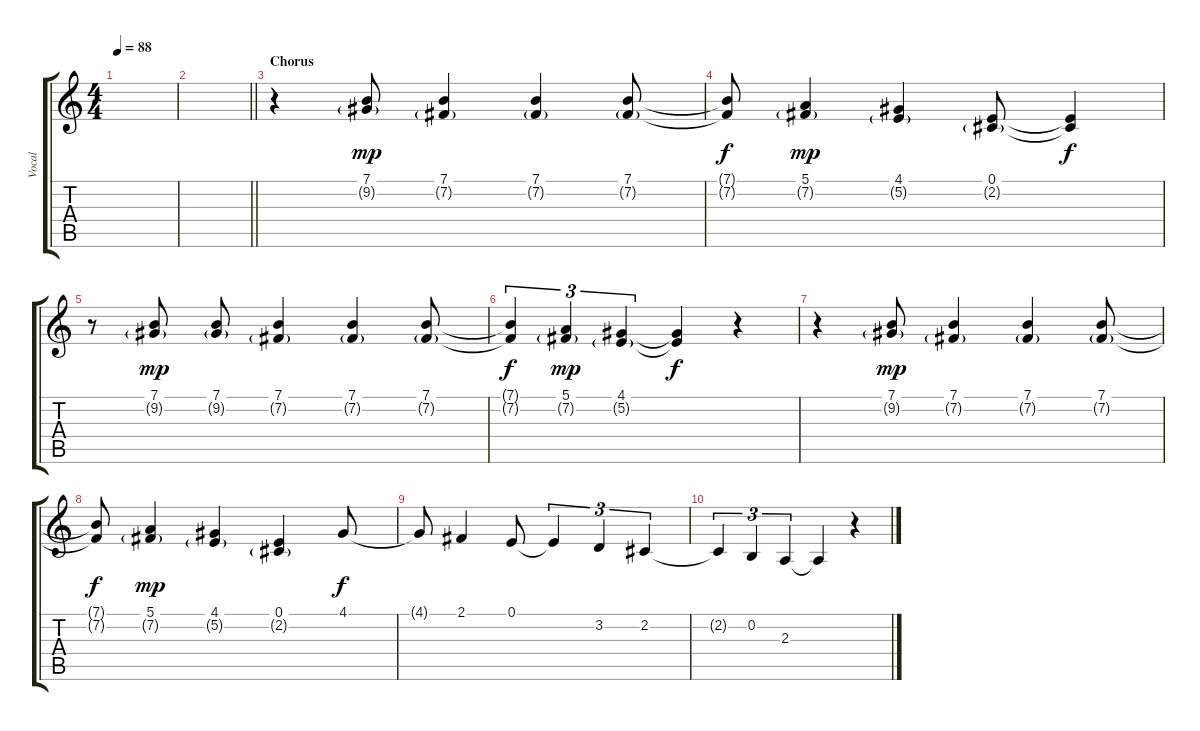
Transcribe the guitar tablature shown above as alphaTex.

\track ("Vocal" "Vocal") {instrument acousticgrandpiano}
\staff {score tabs}
\tuning (E4 B3 G3 D3 A2 E2) {hide}
\ts (4 4)
\tempo 88
\clef g2
\ks c
|
\barLineRight lightlight
|
\section ("" "Chorus")
r.4 (7.1 9.2{g}).8{dy mp} (7.1 7.2{g}).4 (7.1 7.2{g}).4 (7.1 7.2{g}).8 |
(7.1{t} 7.2{t}).8{dy f} (5.1 7.2{g}).4{dy mp} (4.1 5.2{g}).4 (0.1 2.2{g}).8 (0.1{t} 2.2{t}).4{dy f} |
r.8 (7.1 9.2{g}).8{dy mp} (7.1 9.2{g}).8 (7.1 7.2{g}).4 (7.1 7.2{g}).4 (7.1 7.2{g}).8 |
(7.1{t} 7.2{t}).4{tu (3 2) dy f} (5.1 7.2{g}).4{tu (3 2) dy mp} (4.1 5.2{g}).4{tu (3 2)} (4.1{t} 5.2{t}).4{dy f} r.4 |
r.4 (7.1 9.2{g}).8{dy mp} (7.1 7.2{g}).4 (7.1 7.2{g}).4 (7.1 7.2{g}).8 |
(7.1{t} 7.2{t}).8{dy f} (5.1 7.2{g}).4{dy mp} (4.1 5.2{g}).4 (0.1 2.2{g}).4 4.1.8{dy f} |
4.1{t}.8 2.1.4 0.1.8 0.1{t}.4{tu (3 2)} 3.2.4{tu (3 2)} 2.2.4{tu (3 2)} |
2.2{t}.4{tu (3 2)} 0.2.4{tu (3 2)} 2.3.4{tu (3 2)} 2.3{t}.4 r.4
